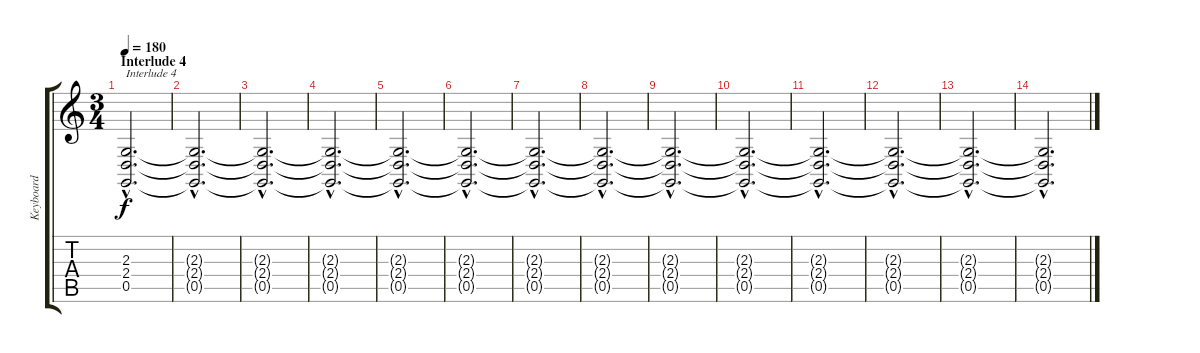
\track ("Keyboard" "Keyboard") {instrument pad4choir}
\staff {score tabs}
\tuning (D4 A3 F3 C3 G2 C2) {hide}
\ts (3 4)
\section ("" "Interlude 4")
\tempo 180
\clef g2
\ks c
(2.3{hac} 2.4{hac} 0.5{hac}).2{d txt "Interlude 4" dy f volume 10} |
(2.3{hac t} 2.4{hac t} 0.5{hac t}).2{d} |
(2.3{hac t} 2.4{hac t} 0.5{hac t}).2{d} |
(2.3{hac t} 2.4{hac t} 0.5{hac t}).2{d} |
(2.3{hac t} 2.4{hac t} 0.5{hac t}).2{d} |
(2.3{hac t} 2.4{hac t} 0.5{hac t}).2{d} |
(2.3{hac t} 2.4{hac t} 0.5{hac t}).2{d} |
(2.3{hac t} 2.4{hac t} 0.5{hac t}).2{d} |
(2.3{hac t} 2.4{hac t} 0.5{hac t}).2{d} |
(2.3{hac t} 2.4{hac t} 0.5{hac t}).2{d} |
(2.3{hac t} 2.4{hac t} 0.5{hac t}).2{d} |
(2.3{hac t} 2.4{hac t} 0.5{hac t}).2{d} |
(2.3{hac t} 2.4{hac t} 0.5{hac t}).2{d volume 0} |
(2.3{hac t} 2.4{hac t} 0.5{hac t}).2{d}
